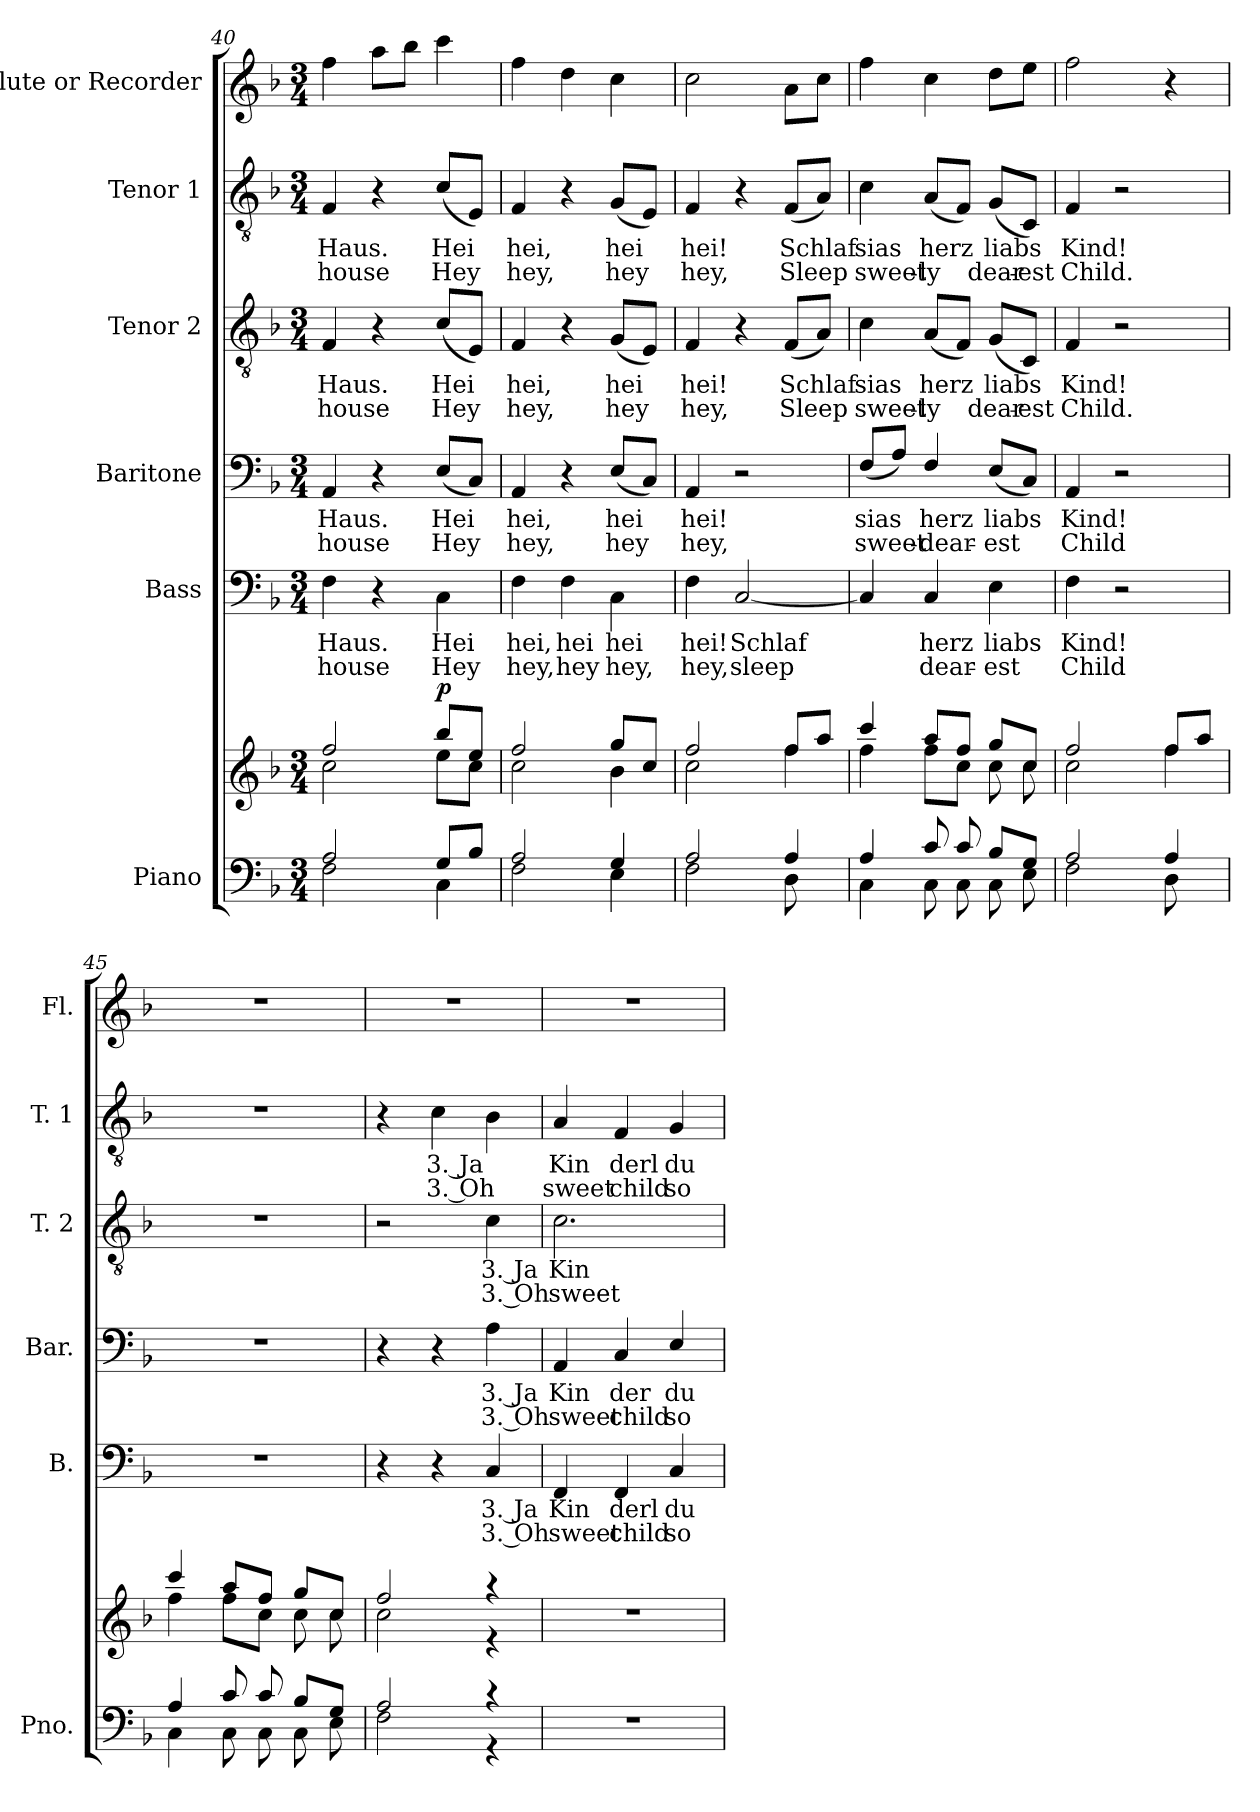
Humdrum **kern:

**kern	**kern	**dynam	**kern	**text	**text	**kern	**text	**text	**kern	**text	**text	**kern	**text	**text	**kern
*part6	*part6	*part6	*part5	*part5	*part5	*part4	*part4	*part4	*part3	*part3	*part3	*part2	*part2	*part2	*part1
*staff7	*staff6	*staff6/7	*staff5	*staff5	*staff5	*staff4	*staff4	*staff4	*staff3	*staff3	*staff3	*staff2	*staff2	*staff2	*staff1
*I"Piano	*	*	*I"Bass	*	*	*I"Baritone	*	*	*I"Tenor 2	*	*	*I"Tenor 1	*	*	*I"Flute or Recorder
*I'Pno.	*	*	*I'B.	*	*	*I'Bar.	*	*	*I'T. 2	*	*	*I'T. 1	*	*	*I'Fl.
!!LO:PB:g=z
*clefF4	*clefG2	*	*clefF4	*	*	*clefF4	*	*	*clefGv2	*	*	*clefGv2	*	*	*clefG2
*k[b-]	*k[b-]	*	*k[b-]	*	*	*k[b-]	*	*	*k[b-]	*	*	*k[b-]	*	*	*k[b-]
*M3/4	*M3/4	*	*M3/4	*	*	*M3/4	*	*	*M3/4	*	*	*M3/4	*	*	*M3/4
=40	=40	=40	=40	=40	=40	=40	=40	=40	=40	=40	=40	=40	=40	=40	=40
*^	*^	*	*	*	*	*	*	*	*	*	*	*	*	*	*
!	!	!	!	!	!	!LO:LY:b	!LO:LY:b	!	!LO:LY:b	!LO:LY:b	!	!LO:LY:b	!LO:LY:b	!	!LO:LY:b	!LO:LY:b	!
2A/	2F\	2ff/	2cc\	.	4F\	Haus.	house	4AA/	Haus.	house	4F/	Haus.	house	4F/	Haus.	house	4ff\
.	.	.	.	.	4r	.	.	4r	.	.	4r	.	.	4r	.	.	8aa\L
.	.	.	.	.	.	.	.	.	.	.	.	.	.	.	.	.	8bb-\J
!	!	!	!	!LO:DY:a	!	!LO:LY:b	!LO:LY:b	!	!LO:LY:b	!LO:LY:b	!	!LO:LY:b	!LO:LY:b	!	!LO:LY:b	!LO:LY:b	!
8G/L	4C\	8bb-/L	8ee\L	p	4C\	Hei	Hey	(<8E/L	Hei	Hey	(<8c/L	Hei	Hey	(<8c/L	Hei	Hey	4ccc\
8B-/J	.	8ee/J	8cc\J	.	.	.	.	8C/J)	.	.	8E/J)	.	.	8E/J)	.	.	.
=41	=41	=41	=41	=41	=41	=41	=41	=41	=41	=41	=41	=41	=41	=41	=41	=41	=41
!	!	!	!	!	!	!LO:LY:b	!LO:LY:b	!	!LO:LY:b	!LO:LY:b	!	!LO:LY:b	!LO:LY:b	!	!LO:LY:b	!LO:LY:b	!
2A/	2F\	2ff/	2cc\	.	4F\	hei,	hey,	4AA/	hei,	hey,	4F/	hei,	hey,	4F/	hei,	hey,	4ff\
!	!	!	!	!	!	!LO:LY:b	!LO:LY:b	!	!	!	!	!	!	!	!	!	!
.	.	.	.	.	4F\	hei	hey	4r	.	.	4r	.	.	4r	.	.	4dd\
!	!	!	!	!	!	!LO:LY:b	!LO:LY:b	!	!LO:LY:b	!LO:LY:b	!	!LO:LY:b	!LO:LY:b	!	!LO:LY:b	!LO:LY:b	!
4G/	4E\	8gg/L	4b-\	.	4C\	hei	hey,	(<8E/L	hei	hey	(<8G/L	hei	hey	(<8G/L	hei	hey	4cc\
.	.	8cc/J	.	.	.	.	.	8C/J)	.	.	8E/J)	.	.	8E/J)	.	.	.
=42	=42	=42	=42	=42	=42	=42	=42	=42	=42	=42	=42	=42	=42	=42	=42	=42	=42
!	!	!	!	!	!	!LO:LY:b	!LO:LY:b	!	!LO:LY:b	!LO:LY:b	!	!LO:LY:b	!LO:LY:b	!	!LO:LY:b	!LO:LY:b	!
2A/	2F\	2ff/	2cc\	.	4F\	hei!	hey,	4AA/	hei!	hey,	4F/	hei!	hey,	4F/	hei!	hey,	2cc\
!	!	!	!	!	!	!LO:LY:b	!LO:LY:b	!	!	!	!	!	!	!	!	!	!
.	.	.	.	.	[2C/	Schlaf	sleep	2r	.	.	4r	.	.	4r	.	.	.
!	!	!	!	!	!	!	!	!	!	!	!	!LO:LY:b	!LO:LY:b	!	!LO:LY:b	!LO:LY:b	!
4A/	8D\	8ff/L	4ff\	.	.	.	.	.	.	.	(<8F/L	Schlaf	Sleep	(<8F/L	Schlaf	Sleep	8a\L
.	8ryy	8aa/J	.	.	.	.	.	.	.	.	8A/J)	.	.	8A/J)	.	.	8cc\J
=43	=43	=43	=43	=43	=43	=43	=43	=43	=43	=43	=43	=43	=43	=43	=43	=43	=43
!	!	!	!	!	!	!	!	!	!LO:LY:b	!LO:LY:b	!	!LO:LY:b	!LO:LY:b	!	!LO:LY:b	!LO:LY:b	!
4A/	4C\	4ccc/	4ff\	.	4C/]	.	.	(<8F/L	sias	sweet-	4c\	sias	sweet-	4c\	sias	sweet-	4ff\
.	.	.	.	.	.	.	.	8A/J)	.	.	.	.	.	.	.	.	.
!	!	!	!	!	!	!LO:LY:b	!LO:LY:b	!	!LO:LY:b	!LO:LY:b	!	!LO:LY:b	!LO:LY:b	!	!LO:LY:b	!LO:LY:b	!
8c/	8C\	8aa/L	8ff\L	.	4C/	herz	dear-	4F/	herz	dear-	(<8A/L	herz	-ly	(<8A/L	herz	-ly	4cc\
8c/	8C\	8ff/J	8cc\J	.	.	.	.	.	.	.	8F/J)	.	.	8F/J)	.	.	.
!	!	!	!	!	!	!LO:LY:b	!LO:LY:b	!	!LO:LY:b	!LO:LY:b	!	!LO:LY:b	!LO:LY:b	!	!LO:LY:b	!LO:LY:b	!
8B-/L	8C\	8gg/L	8cc\	.	4E\	liabs	-est	(<8E/L	liabs	-est	(<8G/L	liabs	dear-	(<8G/L	liabs	dear-	8dd\L
!	!	!	!	!	!	!	!	!	!	!	!	!	!LO:LY:b	!	!	!LO:LY:b	!
8G/J	8E\	8cc/J	8cc\	.	.	.	.	8C/J)	.	.	8C/J)	.	-est	8C/J)	.	-est	8ee\J
=44	=44	=44	=44	=44	=44	=44	=44	=44	=44	=44	=44	=44	=44	=44	=44	=44	=44
!	!	!	!	!	!	!LO:LY:b	!LO:LY:b	!	!LO:LY:b	!LO:LY:b	!	!LO:LY:b	!LO:LY:b	!	!LO:LY:b	!LO:LY:b	!
2A/	2F\	2ff/	2cc\	.	4F\	Kind!	Child	4AA/	Kind!	Child	4F/	Kind!	Child.	4F/	Kind!	Child.	2ff\
.	.	.	.	.	2r	.	.	2r	.	.	2r	.	.	2r	.	.	.
4A/	8D\	8ff/L	4ff\	.	.	.	.	.	.	.	.	.	.	.	.	.	4r
.	8ryy	8aa/J	.	.	.	.	.	.	.	.	.	.	.	.	.	.	.
=45	=45	=45	=45	=45	=45	=45	=45	=45	=45	=45	=45	=45	=45	=45	=45	=45	=45
4A/	4C\	4ccc/	4ff\	.	2.r	.	.	2.r	.	.	2.r	.	.	2.r	.	.	2.r
8c/	8C\	8aa/L	8ff\L	.	.	.	.	.	.	.	.	.	.	.	.	.	.
8c/	8C\	8ff/J	8cc\J	.	.	.	.	.	.	.	.	.	.	.	.	.	.
8B-/L	8C\	8gg/L	8cc\	.	.	.	.	.	.	.	.	.	.	.	.	.	.
8G/J	8E\	8cc/J	8cc\	.	.	.	.	.	.	.	.	.	.	.	.	.	.
!!LO:PB:g=z
=46	=46	=46	=46	=46	=46	=46	=46	=46	=46	=46	=46	=46	=46	=46	=46	=46	=46
2A/	2F\	2ff/	2cc\	.	4r	.	.	4r	.	.	2r	.	.	4r	.	.	2.r
!	!	!	!	!	!	!	!	!	!	!	!	!	!	!	!LO:LY:b	!LO:LY:b	!
.	.	.	.	.	4r	.	.	4r	.	.	.	.	.	4c\	3. Ja	3. Oh	.
!	!	!	!	!	!	!LO:LY:b	!LO:LY:b	!	!LO:LY:b	!LO:LY:b	!	!LO:LY:b	!LO:LY:b	!	!	!	!
4r	4r	4r	4r	.	4C/	3. Ja	3. Oh	4A\	3. Ja	3. Oh	4c\	3. Ja	3. Oh	4B-\	.	.	.
=47	=47	=47	=47	=47	=47	=47	=47	=47	=47	=47	=47	=47	=47	=47	=47	=47	=47
!	!	!	!	!	!	!LO:LY:b	!LO:LY:b	!	!LO:LY:b	!LO:LY:b	!	!LO:LY:b	!LO:LY:b	!	!LO:LY:b	!LO:LY:b	!
*v	*v	*	*	*	*	*	*	*	*	*	*	*	*	*	*	*	*
*	*v	*v	*	*	*	*	*	*	*	*	*	*	*	*	*	*
2.r	2.r	.	4FF/	Kin	sweet	4AA/	Kin	sweet	2.c\	Kin	sweet	4A/	Kin	sweet	2.r
!	!	!	!	!LO:LY:b	!LO:LY:b	!	!LO:LY:b	!LO:LY:b	!	!	!	!	!LO:LY:b	!LO:LY:b	!
.	.	.	4FF/	derl	child	4C/	der	child	.	.	.	4F/	derl	child	.
!	!	!	!	!LO:LY:b	!LO:LY:b	!	!LO:LY:b	!LO:LY:b	!	!	!	!	!LO:LY:b	!LO:LY:b	!
.	.	.	4C/	du	so	4E/	du	so	.	.	.	4G/	du	so	.
=	=	=	=	=	=	=	=	=	=	=	=	=	=	=	=
*-	*-	*-	*-	*-	*-	*-	*-	*-	*-	*-	*-	*-	*-	*-	*-
